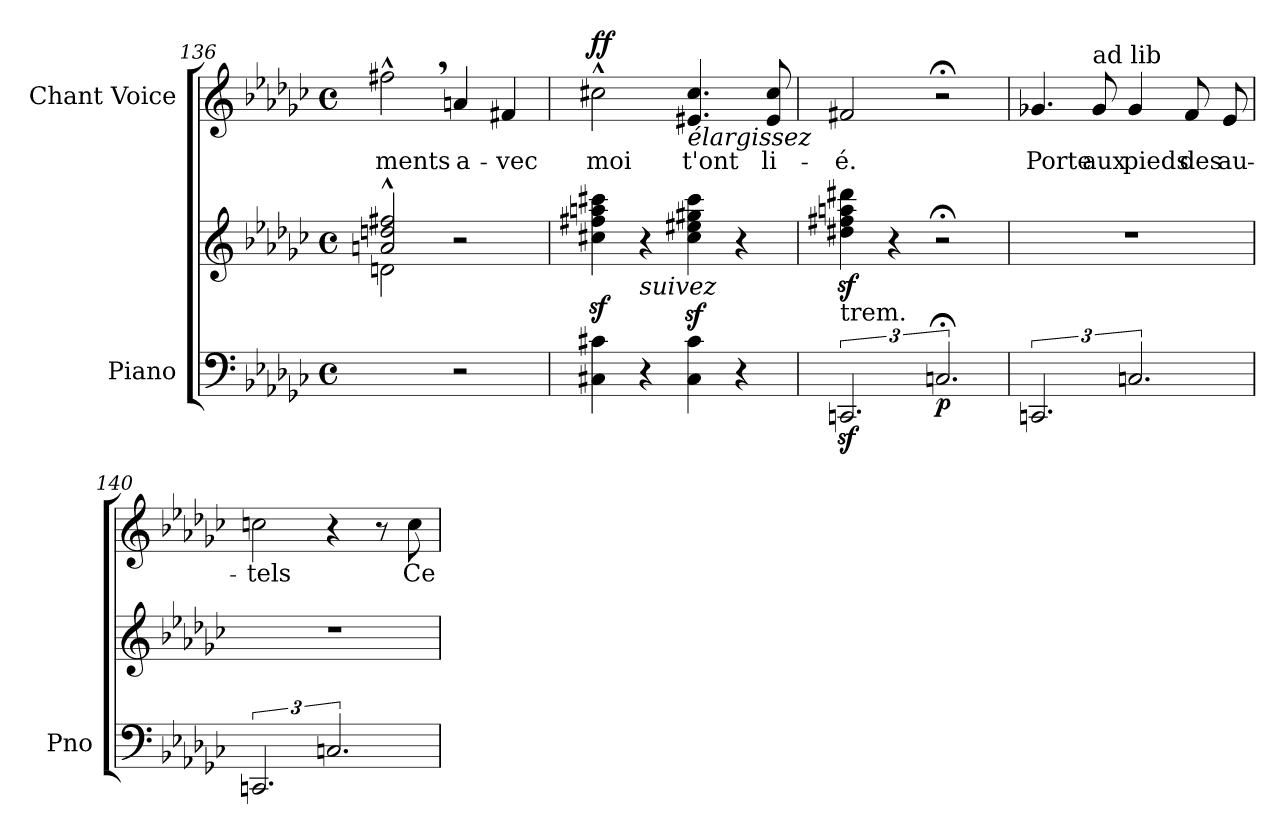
**kern	**kern	**dynam	**kern	**text	**dynam
*part2	*part2	*part2	*part1	*part1	*part1
*staff3	*staff2	*staff2/3	*staff1	*staff1	*staff1
*I"Piano	*	*	*I"Chant Voice	*	*
*I'Pno	*	*	*	*	*
*clefF4	*clefG2	*	*clefG2	*	*
*k[b-e-a-d-g-c-]	*k[b-e-a-d-g-c-]	*	*k[b-e-a-d-g-c-]	*	*
*M4/4	*M4/4	*	*M4/4	*	*
*met(c)	*met(c)	*	*met(c)	*	*
=136	=136	=136	=136	=136	=136
*	*^	*	*	*	*
!	!	!	!	!	!LO:LY:b	!
2ryy	2an/^^ 2ddn/^^ 2ff#X/^^	2dn\	.	2ff#X^^,\	-ments	.
!	!	!	!	!	!LO:LY:b	!
2r	2r	2ryy	.	4an/	a-	.
!	!	!	!	!	!LO:LY:b	!
.	.	.	.	4f#X/	-vec	.
*	*v	*v	*	*	*	*
=137	=137	=137	=137	=137	=137
!	!	!	!	!LO:LY:b	!LO:DY:a
4C#X\ 4c#X\	4cc#X\z< 4ff#X\z< 4aan\z< 4ccc#X\z<	.	2cc#X^^\	moi	ff
!	!LO:TX:b:i:t=suivez	!	!	!	!
4r	4r	.	.	.	.
!	!	!	!LO:TX:b:i:t=élargissez	!	!
!	!	!	!	!LO:LY:b	!
4C#\ 4c#\	4cc#\z< 4ee#X\z< 4gg#X\z< 4ccc#\z<	.	4.e#X/ 4.cc#/	t'ont	.
4r	4r	.	.	.	.
!	!	!	!	!LO:LY:b	!
.	.	.	8e#/ 8cc#/	li-	.
=138	=138	=138	=138	=138	=138
!LO:TX:a:t=trem.	!	!	!	!	!
!	!	!	!	!LO:LY:b	!
3.CCnz<	4dd#X\z< 4ff#X\z< 4aan\z< 4ddd#X\z<	.	2f#X/	-é.	.
.	4r	.	.	.	.
!	!	!LO:DY:b=2	!	!	!
3.Cn;<	2r;<	p	2r;<	.	.
!!LO:LB:g=z
=139	=139	=139	=139	=139	=139
!	!	!	!	!LO:LY:b	!
3.CCn	1r	.	4.g-X/	Porte	.
!	!	!	!LO:TX:a:t=ad lib	!	!
!	!	!	!	!LO:LY:b	!
.	.	.	8g-/	aux	.
!	!	!	!	!LO:LY:b	!
3.Cn	.	.	4g-/	pieds	.
!	!	!	!	!LO:LY:b	!
.	.	.	8f/	des	.
!	!	!	!	!LO:LY:b	!
.	.	.	8e-/	au-	.
=140	=140	=140	=140	=140	=140
!	!	!	!	!LO:LY:b	!
3.CCn	1r	.	2ccn\	-tels	.
3.Cn	.	.	4r	.	.
.	.	.	8r	.	.
!	!	!	!	!LO:LY:b	!
.	.	.	8cc\	Ce	.
=	=	=	=	=	=
*-	*-	*-	*-	*-	*-
